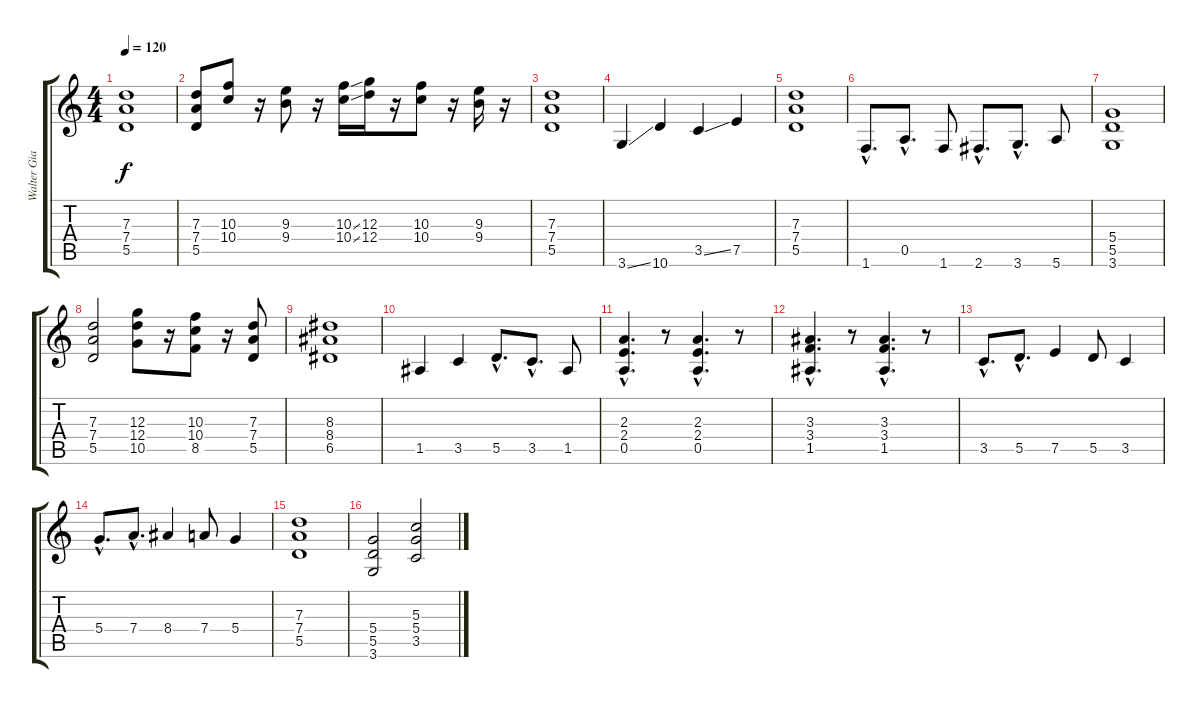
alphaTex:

\track ("Walter Giardino (Ritmico)" "Walter Gia") {instrument distortionguitar}
\staff {score tabs}
\tuning (E4 B3 G3 D3 A2 E2) {hide}
\ts (4 4)
\tempo 120
\clef g2
\ks c
(7.3 7.4 5.5).1{dy f} |
(7.3 7.4 5.5).8 (10.3 10.4).8 r.16 (9.3 9.4).8 r.16 (10.3{ss} 10.4{ss}).16 (12.3 12.4).16 r.16 (10.3 10.4).8 r.16 (9.3 9.4).16 r.16 |
(7.3 7.4 5.5).1 |
3.6{ss}.4 10.6.4 3.5{ss}.4 7.5.4 |
(7.3 7.4 5.5).1 |
1.6{hac}.8{d} 0.5{hac}.8{d} 1.6.8 2.6{hac}.8{d} 3.6{hac}.8{d} 5.6.8 |
(5.4 5.5 3.6).1 |
(7.3 7.4 5.5).2 (12.3 12.4 10.5).8 r.16 (10.3 10.4 8.5).8 r.16 (7.3 7.4 5.5).8 |
(8.3 8.4 6.5).1 |
1.5.4 3.5.4 5.5{hac}.8{d} 3.5{hac}.8{d} 1.5.8 |
(2.3{hac} 2.4{hac} 0.5{hac}).4{d} r.8 (2.3{hac} 2.4{hac} 0.5{hac}).4{d} r.8 |
(3.3{hac} 3.4{hac} 1.5{hac}).4{d} r.8 (3.3{hac} 3.4{hac} 1.5{hac}).4{d} r.8 |
3.5{hac}.8{d} 5.5{hac}.8{d} 7.5.4 5.5.8 3.5.4 |
5.4{hac}.8{d} 7.4{hac}.8{d} 8.4.4 7.4.8 5.4.4 |
(7.3 7.4 5.5).1{volume 13} |
(5.4 5.5 3.6).2 (5.3 5.4 3.5).2
